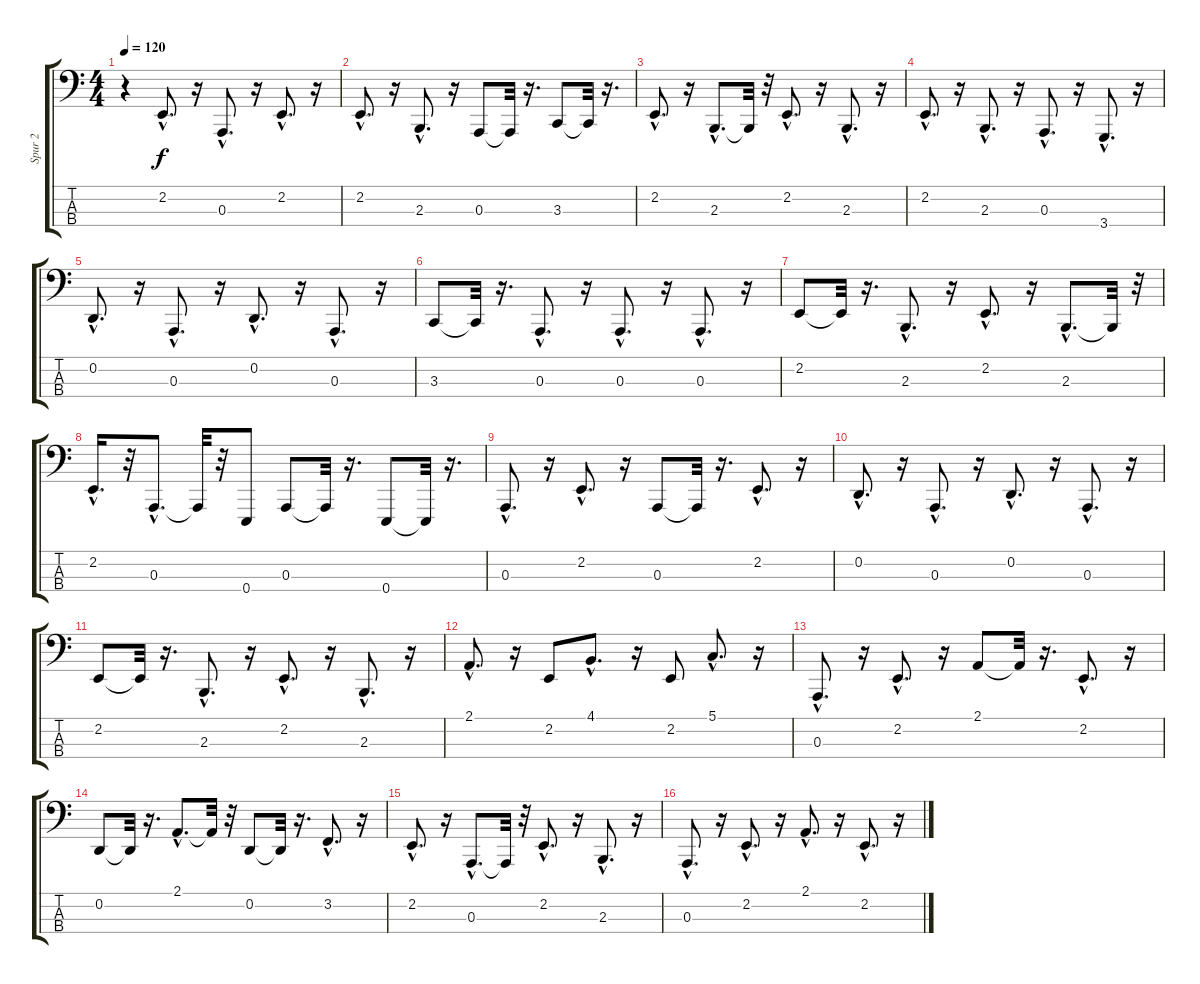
\track ("Spur 2" "Spur 2") {instrument acousticgrandpiano}
\staff {score tabs}
\tuning (G2 D2 A1 E1) {hide}
\ts (4 4)
\tempo 120
\clef f4
\ks c
r.4{dy ff} 2.2{hac}.8{d dy f} r.16 0.3{hac}.8{d} r.16 2.2{hac}.8{d} r.16 |
2.2{hac}.8{d} r.16 2.3{hac}.8{d} r.16 0.3.8 0.3{t}.32 r.16{d} 3.3.8 3.3{t}.32 r.16{d} |
2.2{hac}.8{d} r.16 2.3{hac}.8{d} 2.3{t}.32 r.32 2.2{hac}.8{d} r.16 2.3{hac}.8{d} r.16 |
2.2{hac}.8{d} r.16 2.3{hac}.8{d} r.16 0.3{hac}.8{d} r.16 3.4{hac}.8{d} r.16 |
0.2{hac}.8{d} r.16 0.3{hac}.8{d} r.16 0.2{hac}.8{d} r.16 0.3{hac}.8{d} r.16 |
3.3.8 3.3{t}.32 r.16{d} 0.3{hac}.8{d} r.16 0.3{hac}.8{d} r.16 0.3{hac}.8{d} r.16 |
2.2.8 2.2{t}.32 r.16{d} 2.3{hac}.8{d} r.16 2.2{hac}.8{d} r.16 2.3{hac}.8{d} 2.3{t}.32 r.32 |
2.2{hac}.16{d} r.32 0.3{hac}.8{d} 0.3{t}.32 r.32 0.4.8 0.3.8 0.3{t}.32 r.16{d} 0.4.8 0.4{t}.32 r.16{d} |
0.3{hac}.8{d} r.16 2.2{hac}.8{d} r.16 0.3.8 0.3{t}.32 r.16{d} 2.2{hac}.8{d} r.16 |
0.2{hac}.8{d} r.16 0.3{hac}.8{d} r.16 0.2{hac}.8{d} r.16 0.3{hac}.8{d} r.16 |
2.2.8 2.2{t}.32 r.16{d} 2.3{hac}.8{d} r.16 2.2{hac}.8{d} r.16 2.3{hac}.8{d} r.16 |
2.1{hac}.8{d} r.16 2.2.8 4.1{hac}.8{d} r.16 2.2.8 5.1{hac}.8{d} r.16 |
0.3{hac}.8{d} r.16 2.2{hac}.8{d} r.16 2.1.8 2.1{t}.32 r.16{d} 2.2{hac}.8{d} r.16 |
0.2.8 0.2{t}.32 r.16{d} 2.1{hac}.8{d} 2.1{t}.32 r.32 0.2.8 0.2{t}.32 r.16{d} 3.2{hac}.8{d} r.16 |
2.2{hac}.8{d} r.16 0.3{hac}.8{d} 0.3{t}.32 r.32 2.2{hac}.8{d} r.16 2.3{hac}.8{d} r.16 |
0.3{hac}.8{d} r.16 2.2{hac}.8{d} r.16 2.1{hac}.8{d} r.16 2.2{hac}.8{d} r.16
